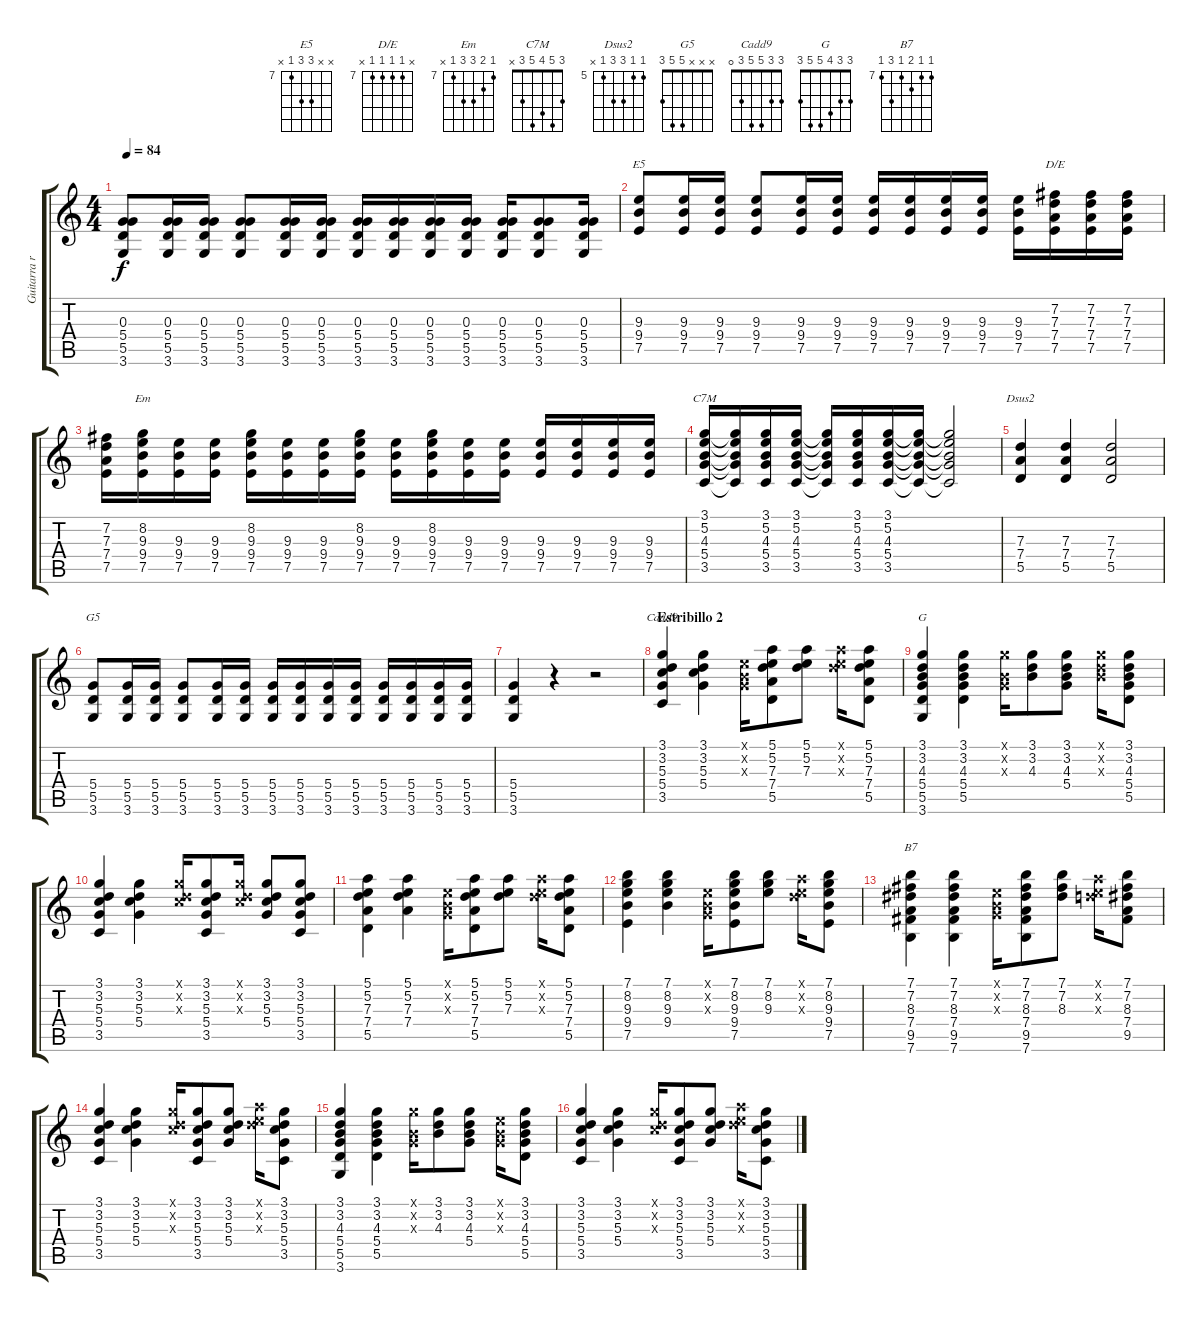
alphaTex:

\track ("Guitarra ritmica" "Guitarra r") {instrument acousticguitarsteel}
\staff {score tabs}
\tuning (E4 B3 G3 D3 A2 E2) {hide}
\chord ("E5" x x 9 9 7 x) {firstfret 7}
\chord ("D/E" x 7 7 7 7 x) {firstfret 7}
\chord ("Em" 7 8 9 9 7 x) {firstfret 7}
\chord ("C7M" 3 5 4 5 3 x)
\chord ("Dsus2" 5 5 7 7 5 x) {firstfret 5}
\chord ("G5" x x x 5 5 3)
\chord ("Cadd9" 3 3 5 5 3 0)
\chord ("G" 3 3 4 5 5 3)
\chord ("B7" 7 7 8 7 9 7) {firstfret 7}
\ts (4 4)
\tempo 84
\clef g2
\ks c
(0.3 5.4 5.5 3.6).8{dy f} (0.3 5.4 5.5 3.6).16 (0.3 5.4 5.5 3.6).16 (0.3 5.4 5.5 3.6).8 (0.3 5.4 5.5 3.6).16 (0.3 5.4 5.5 3.6).16 (0.3 5.4 5.5 3.6).16 (0.3 5.4 5.5 3.6).16 (0.3 5.4 5.5 3.6).16 (0.3 5.4 5.5 3.6).16 (0.3 5.4 5.5 3.6).16 (0.3 5.4 5.5 3.6).8 (0.3 5.4 5.5 3.6).16 |
(9.3 9.4 7.5).8{ch "E5"} (9.3 9.4 7.5).16 (9.3 9.4 7.5).16 (9.3 9.4 7.5).8 (9.3 9.4 7.5).16 (9.3 9.4 7.5).16 (9.3 9.4 7.5).16 (9.3 9.4 7.5).16 (9.3 9.4 7.5).16 (9.3 9.4 7.5).16 (9.3 9.4 7.5).16 (7.2 7.3 7.4 7.5).16{ch "D/E"} (7.2 7.3 7.4 7.5).16 (7.2 7.3 7.4 7.5).16 |
(7.2 7.3 7.4 7.5).16 (8.2 9.3 9.4 7.5).16{ch "Em"} (9.3 9.4 7.5).16 (9.3 9.4 7.5).16 (8.2 9.3 9.4 7.5).16 (9.3 9.4 7.5).16 (9.3 9.4 7.5).16 (8.2 9.3 9.4 7.5).16 (9.3 9.4 7.5).16 (8.2 9.3 9.4 7.5).16 (9.3 9.4 7.5).16 (9.3 9.4 7.5).16 (9.3 9.4 7.5).16 (9.3 9.4 7.5).16 (9.3 9.4 7.5).16 (9.3 9.4 7.5).16 |
(3.1 5.2 4.3 5.4 3.5).16{ch "C7M"} (3.1{t} 5.2{t} 4.3{t} 5.4{t} 3.5{t}).16 (3.1 5.2 4.3 5.4 3.5).16 (3.1 5.2 4.3 5.4 3.5).16 (3.1{t} 5.2{t} 4.3{t} 5.4{t} 3.5{t}).16 (3.1 5.2 4.3 5.4 3.5).16 (3.1 5.2 4.3 5.4 3.5).16 (3.1{t} 5.2{t} 4.3{t} 5.4{t} 3.5{t}).16 (3.1{t} 5.2{t} 4.3{t} 5.4{t} 3.5{t}).2 |
(7.3 7.4 5.5).4{ch "Dsus2"} (7.3 7.4 5.5).4 (7.3 7.4 5.5).2 |
(5.4 5.5 3.6).8{ch "G5"} (5.4 5.5 3.6).16 (5.4 5.5 3.6).16 (5.4 5.5 3.6).8 (5.4 5.5 3.6).16 (5.4 5.5 3.6).16 (5.4 5.5 3.6).16 (5.4 5.5 3.6).16 (5.4 5.5 3.6).16 (5.4 5.5 3.6).16 (5.4 5.5 3.6).16 (5.4 5.5 3.6).16 (5.4 5.5 3.6).16 (5.4 5.5 3.6).16 |
(5.4 5.5 3.6).4 r.4 r.2 |
\section ("" "Estribillo 2")
(3.1 3.2 5.3 5.4 3.5).4{ch "Cadd9"} (3.1 3.2 5.3 5.4).4 (0.1{x} 0.2{x} 0.3{x}).16 (5.1 5.2 7.3 7.4 5.5).8 (5.1 5.2 7.3).8 (5.1{x} 5.2{x} 7.3{x}).16 (5.1 5.2 7.3 7.4 5.5).8 |
(3.1 3.2 4.3 5.4 5.5 3.6).4{ch "G"} (3.1 3.2 4.3 5.4 5.5).4 (3.1{x} 0.2{x} 0.3{x}).16 (3.1 3.2 4.3).8 (3.1 3.2 4.3 5.4).8 (3.1{x} 3.2{x} 4.3{x}).16 (3.1 3.2 4.3 5.4 5.5).8 |
(3.1 3.2 5.3 5.4 3.5).4 (3.1 3.2 5.3 5.4).4 (3.1{x} 3.2{x} 5.3{x}).16 (3.1 3.2 5.3 5.4 3.5).8 (3.1{x} 3.2{x} 5.3{x}).16 (3.1 3.2 5.3 5.4).8 (3.1 3.2 5.3 5.4 3.5).8 |
(5.1 5.2 7.3 7.4 5.5).4 (5.1 5.2 7.3 7.4).4 (0.1{x} 0.2{x} 0.3{x}).16 (5.1 5.2 7.3 7.4 5.5).8 (5.1 5.2 7.3).8 (5.1{x} 5.2{x} 7.3{x}).16 (5.1 5.2 7.3 7.4 5.5).8 |
(7.1 8.2 9.3 9.4 7.5).4 (7.1 8.2 9.3 9.4).4 (0.1{x} 0.2{x} 0.3{x}).16 (7.1 8.2 9.3 9.4 7.5).8 (7.1 8.2 9.3).8 (5.1{x} 5.2{x} 7.3{x}).16 (7.1 8.2 9.3 9.4 7.5).8 |
(7.1 7.2 8.3 7.4 9.5 7.6).4{ch "B7"} (7.1 7.2 8.3 7.4 9.5 7.6).4 (0.1{x} 0.2{x} 0.3{x}).16 (7.1 7.2 8.3 7.4 9.5 7.6).8 (7.1 7.2 8.3).8 (5.1{x} 5.2{x} 7.3{x}).16 (7.1 7.2 8.3 7.4 9.5).8 |
(3.1 3.2 5.3 5.4 3.5).4 (3.1 3.2 5.3 5.4).4 (3.1{x} 3.2{x} 5.3{x}).16 (3.1 3.2 5.3 5.4 3.5).8 (3.1 3.2 5.3 5.4).8 (5.1{x} 5.2{x} 7.3{x}).16 (3.1 3.2 5.3 5.4 3.5).8 |
(3.1 3.2 4.3 5.4 5.5 3.6).4 (3.1 3.2 4.3 5.4 5.5).4 (3.1{x} 0.2{x} 0.3{x}).16 (3.1 3.2 4.3).8 (3.1 3.2 4.3 5.4).8 (0.1{x} 0.2{x} 0.3{x}).16 (3.1 3.2 4.3 5.4 5.5).8 |
(3.1 3.2 5.3 5.4 3.5).4 (3.1 3.2 5.3 5.4).4 (3.1{x} 3.2{x} 5.3{x}).16 (3.1 3.2 5.3 5.4 3.5).8 (3.1 3.2 5.3 5.4).8 (5.1{x} 5.2{x} 7.3{x}).16 (3.1 3.2 5.3 5.4 3.5).8
